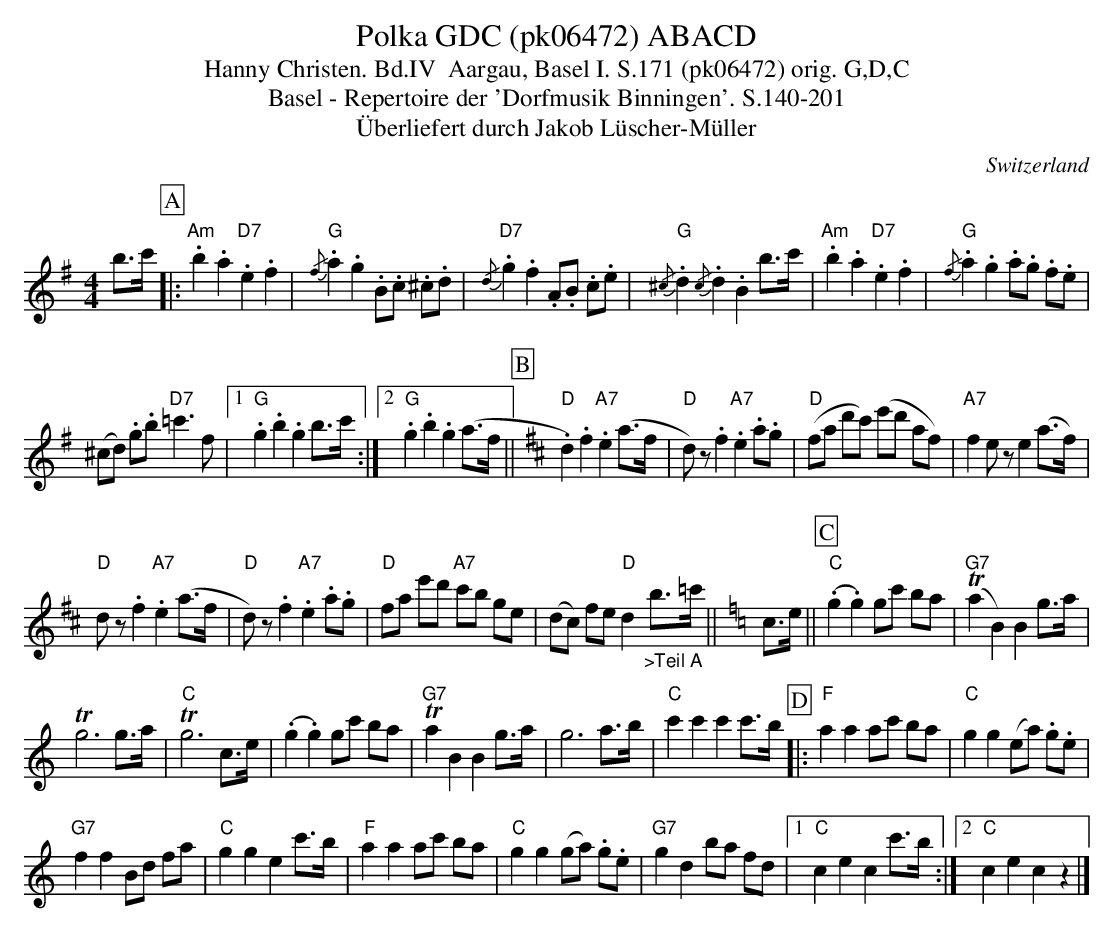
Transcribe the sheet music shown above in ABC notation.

X:1
T:Polka GDC (pk06472) ABACD
T:Hanny Christen. Bd.IV  Aargau, Basel I. S.171 (pk06472) orig. G,D,C
T: Basel - Repertoire der 'Dorfmusik Binningen'. S.140-201
T:Überliefert durch Jakob Lüscher-Müller
M:4/4
L:1/8
O:Switzerland
K:G major
b>c' [P:A] |: "Am".b2.a2"D7".e2.f2 | {/f}"G".a2.g2 .B.c .^c.d | {/d}"D7".g2.f2 .A.B .c.e | {/^c}"G".d2 {/c}.d2 .B2 b>c' | "Am".b2.a2"D7".e2.f2 | {/f}"G".a2.g2 .a.g .f.e |
(^cd) .g.b "D7"=c'3f |1 "G".g2.b2.g2 b>c' :|2 "G".g2.b2.g2 (a>f || [P:B] [K:D] "D".d2) .f2"A7".e2 (a>f | "D"d)z .f2"A7".e2 .a.g | ("D"fa d'c') (e'd' af) | "A7"f2eze2 (a>f) |
"D"dz .f2"A7".e2 (a>f | "D"d)z.f2"A7".e2 .a.g | "D"fa e'd' "A7"c'b ge | (dc) fe"D"d2 "_>Teil A"b>=c' || [K:C] c>e || [P:C] ("C".g2.g2) gc' ba | (T"G7"a2B2)B2g>a |
Tg6g>a | T"C"g6c>e | (.g2.g2) gc' ba | T"G7"a2B2B2g>a | g6a>b | "C"c'2c'2c'2c'>b [P:D] |: "F"a2a2 ac' ba | "C"g2g2 (ea) .g.e |
"G7"f2f2 Bd fa | "C"g2g2e2c'>b | "F"a2a2 ac' ba | "C"g2g2 (ga) .g.e | "G7"g2d2 ba fd |1 "C"c2e2c2c'>b :|2 "C"c2e2c2z2 |]
